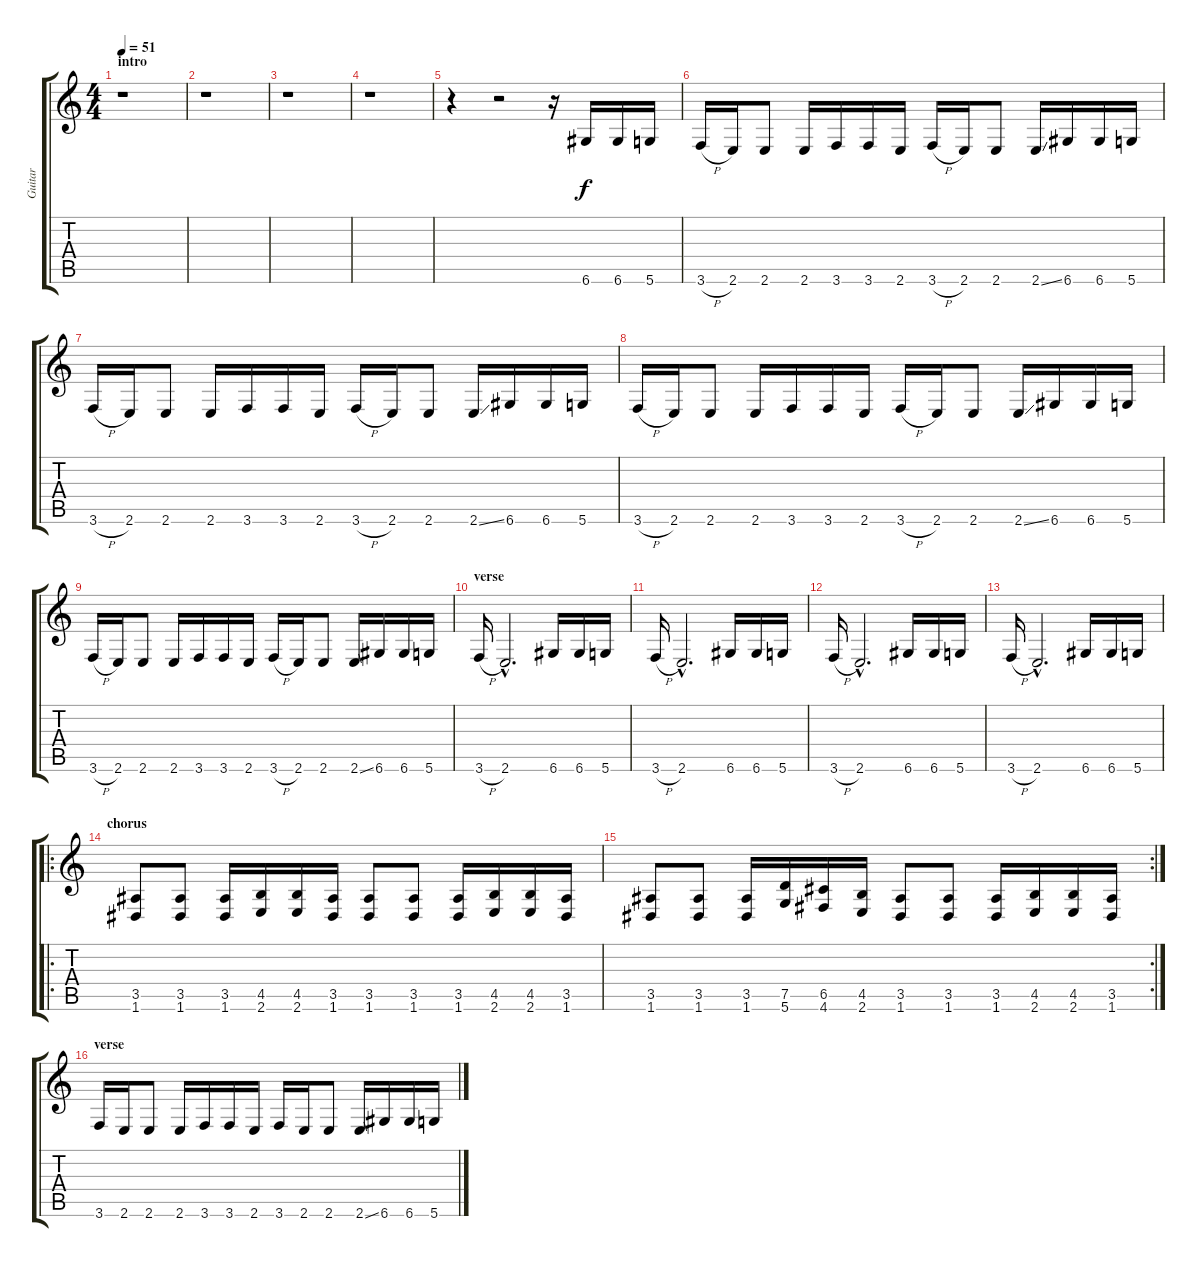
\track ("Guitar" "Guitar") {instrument distortionguitar}
\staff {score tabs}
\tuning (D4 A3 F3 C3 G2 D2) {hide}
\ts (4 4)
\section ("" "intro")
\tempo 51
\clef g2
\ks c
r.1{dy f instrument distortionguitar} |
r.1 |
r.1 |
r.1 |
r.4 r.2 r.16 6.6.16 6.6.16 5.6.16 |
3.6{h}.16 2.6.16 2.6.8 2.6.16 3.6.16 3.6.16 2.6.16 3.6{h}.16 2.6.16 2.6.8 2.6{ss}.16 6.6.16 6.6.16 5.6.16 |
3.6{h}.16 2.6.16 2.6.8 2.6.16 3.6.16 3.6.16 2.6.16 3.6{h}.16 2.6.16 2.6.8 2.6{ss}.16 6.6.16 6.6.16 5.6.16 |
3.6{h}.16 2.6.16 2.6.8 2.6.16 3.6.16 3.6.16 2.6.16 3.6{h}.16 2.6.16 2.6.8 2.6{ss}.16 6.6.16 6.6.16 5.6.16 |
3.6{h}.16 2.6.16 2.6.8 2.6.16 3.6.16 3.6.16 2.6.16 3.6{h}.16 2.6.16 2.6.8 2.6{ss}.16 6.6.16 6.6.16 5.6.16 |
\section ("" "verse")
3.6{h}.16{volume 13 balance 13} 2.6{hac}.2{d} 6.6.16 6.6.16 5.6.16 |
3.6{h}.16 2.6{hac}.2{d} 6.6.16 6.6.16 5.6.16 |
3.6{h}.16 2.6{hac}.2{d} 6.6.16 6.6.16 5.6.16 |
3.6{h}.16 2.6{hac}.2{d} 6.6.16 6.6.16 5.6.16 |
\ro
\section ("" "chorus")
(3.5 1.6).8 (3.5 1.6).8 (3.5 1.6).16 (4.5 2.6).16 (4.5 2.6).16 (3.5 1.6).16 (3.5 1.6).8 (3.5 1.6).8 (3.5 1.6).16 (4.5 2.6).16 (4.5 2.6).16 (3.5 1.6).16 |
\rc 2
(3.5 1.6).8 (3.5 1.6).8 (3.5 1.6).16 (7.5 5.6).16 (6.5 4.6).16 (4.5 2.6).16 (3.5 1.6).8 (3.5 1.6).8 (3.5 1.6).16 (4.5 2.6).16 (4.5 2.6).16 (3.5 1.6).16 |
\section ("" "verse")
3.6.16 2.6.16 2.6.8 2.6.16 3.6.16 3.6.16 2.6.16 3.6.16 2.6.16 2.6.8 2.6{ss}.16 6.6.16 6.6.16 5.6.16
